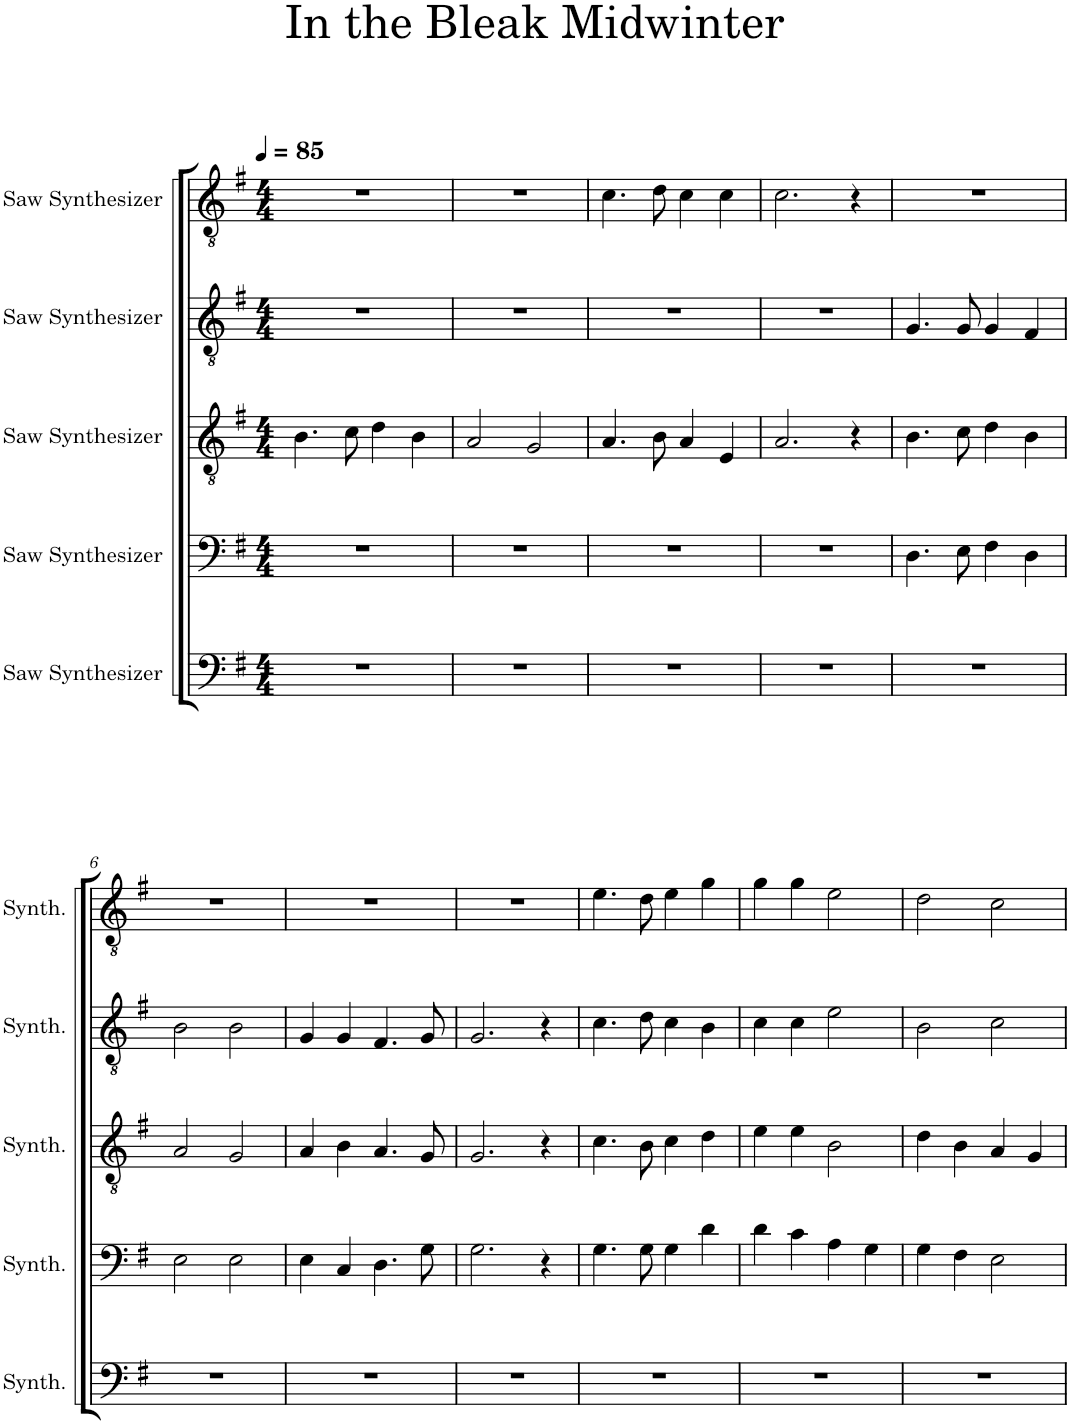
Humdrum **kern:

**kern	**kern	**kern	**kern	**kern
*part5	*part4	*part3	*part2	*part1
*staff5	*staff4	*staff3	*staff2	*staff1
*I"Saw Synthesizer	*I"Saw Synthesizer	*I"Saw Synthesizer	*I"Saw Synthesizer	*I"Saw Synthesizer
*I'Synth.	*I'Synth.	*I'Synth.	*I'Synth.	*I'Synth.
*clefF4	*clefF4	*clefGv2	*clefGv2	*clefGv2
*k[f#]	*k[f#]	*k[f#]	*k[f#]	*k[f#]
*M4/4	*M4/4	*M4/4	*M4/4	*M4/4
*MM85	*MM85	*MM85	*MM85	*MM85
=1	=1	=1	=1	=1
1r	1r	4.B\	1r	1r
.	.	8c\	.	.
.	.	4d\	.	.
.	.	4B\	.	.
=2	=2	=2	=2	=2
1r	1r	2A/	1r	1r
.	.	2G/	.	.
=3	=3	=3	=3	=3
1r	1r	4.A/	1r	4.c\
.	.	8B\	.	8d\
.	.	4A/	.	4c\
.	.	4E/	.	4c\
=4	=4	=4	=4	=4
1r	1r	2.A/	1r	2.c\
.	.	4r	.	4r
=5	=5	=5	=5	=5
1r	4.D\	4.B\	4.G/	1r
.	8E\	8c\	8G/	.
.	4F#\	4d\	4G/	.
.	4D\	4B\	4F#/	.
!!LO:LB:g=z
=6	=6	=6	=6	=6
1r	2E\	2A/	2B\	1r
.	2E\	2G/	2B\	.
=7	=7	=7	=7	=7
1r	4E\	4A/	4G/	1r
.	4C/	4B\	4G/	.
.	4.D\	4.A/	4.F#/	.
.	8G\	8G/	8G/	.
=8	=8	=8	=8	=8
1r	2.G\	2.G/	2.G/	1r
.	4r	4r	4r	.
=9	=9	=9	=9	=9
1r	4.G\	4.c\	4.c\	4.e\
.	8G\	8B\	8d\	8d\
.	4G\	4c\	4c\	4e\
.	4d\	4d\	4B\	4g\
=10	=10	=10	=10	=10
1r	4d\	4e\	4c\	4g\
.	4c\	4e\	4c\	4g\
.	4A\	2B\	2e\	2e\
.	4G\	.	.	.
=11	=11	=11	=11	=11
1r	4G\	4d\	2B\	2d\
.	4F#\	4B\	.	.
.	2E\	4A/	2c\	2c\
.	.	4G/	.	.
=	=	=	=	=
*-	*-	*-	*-	*-
